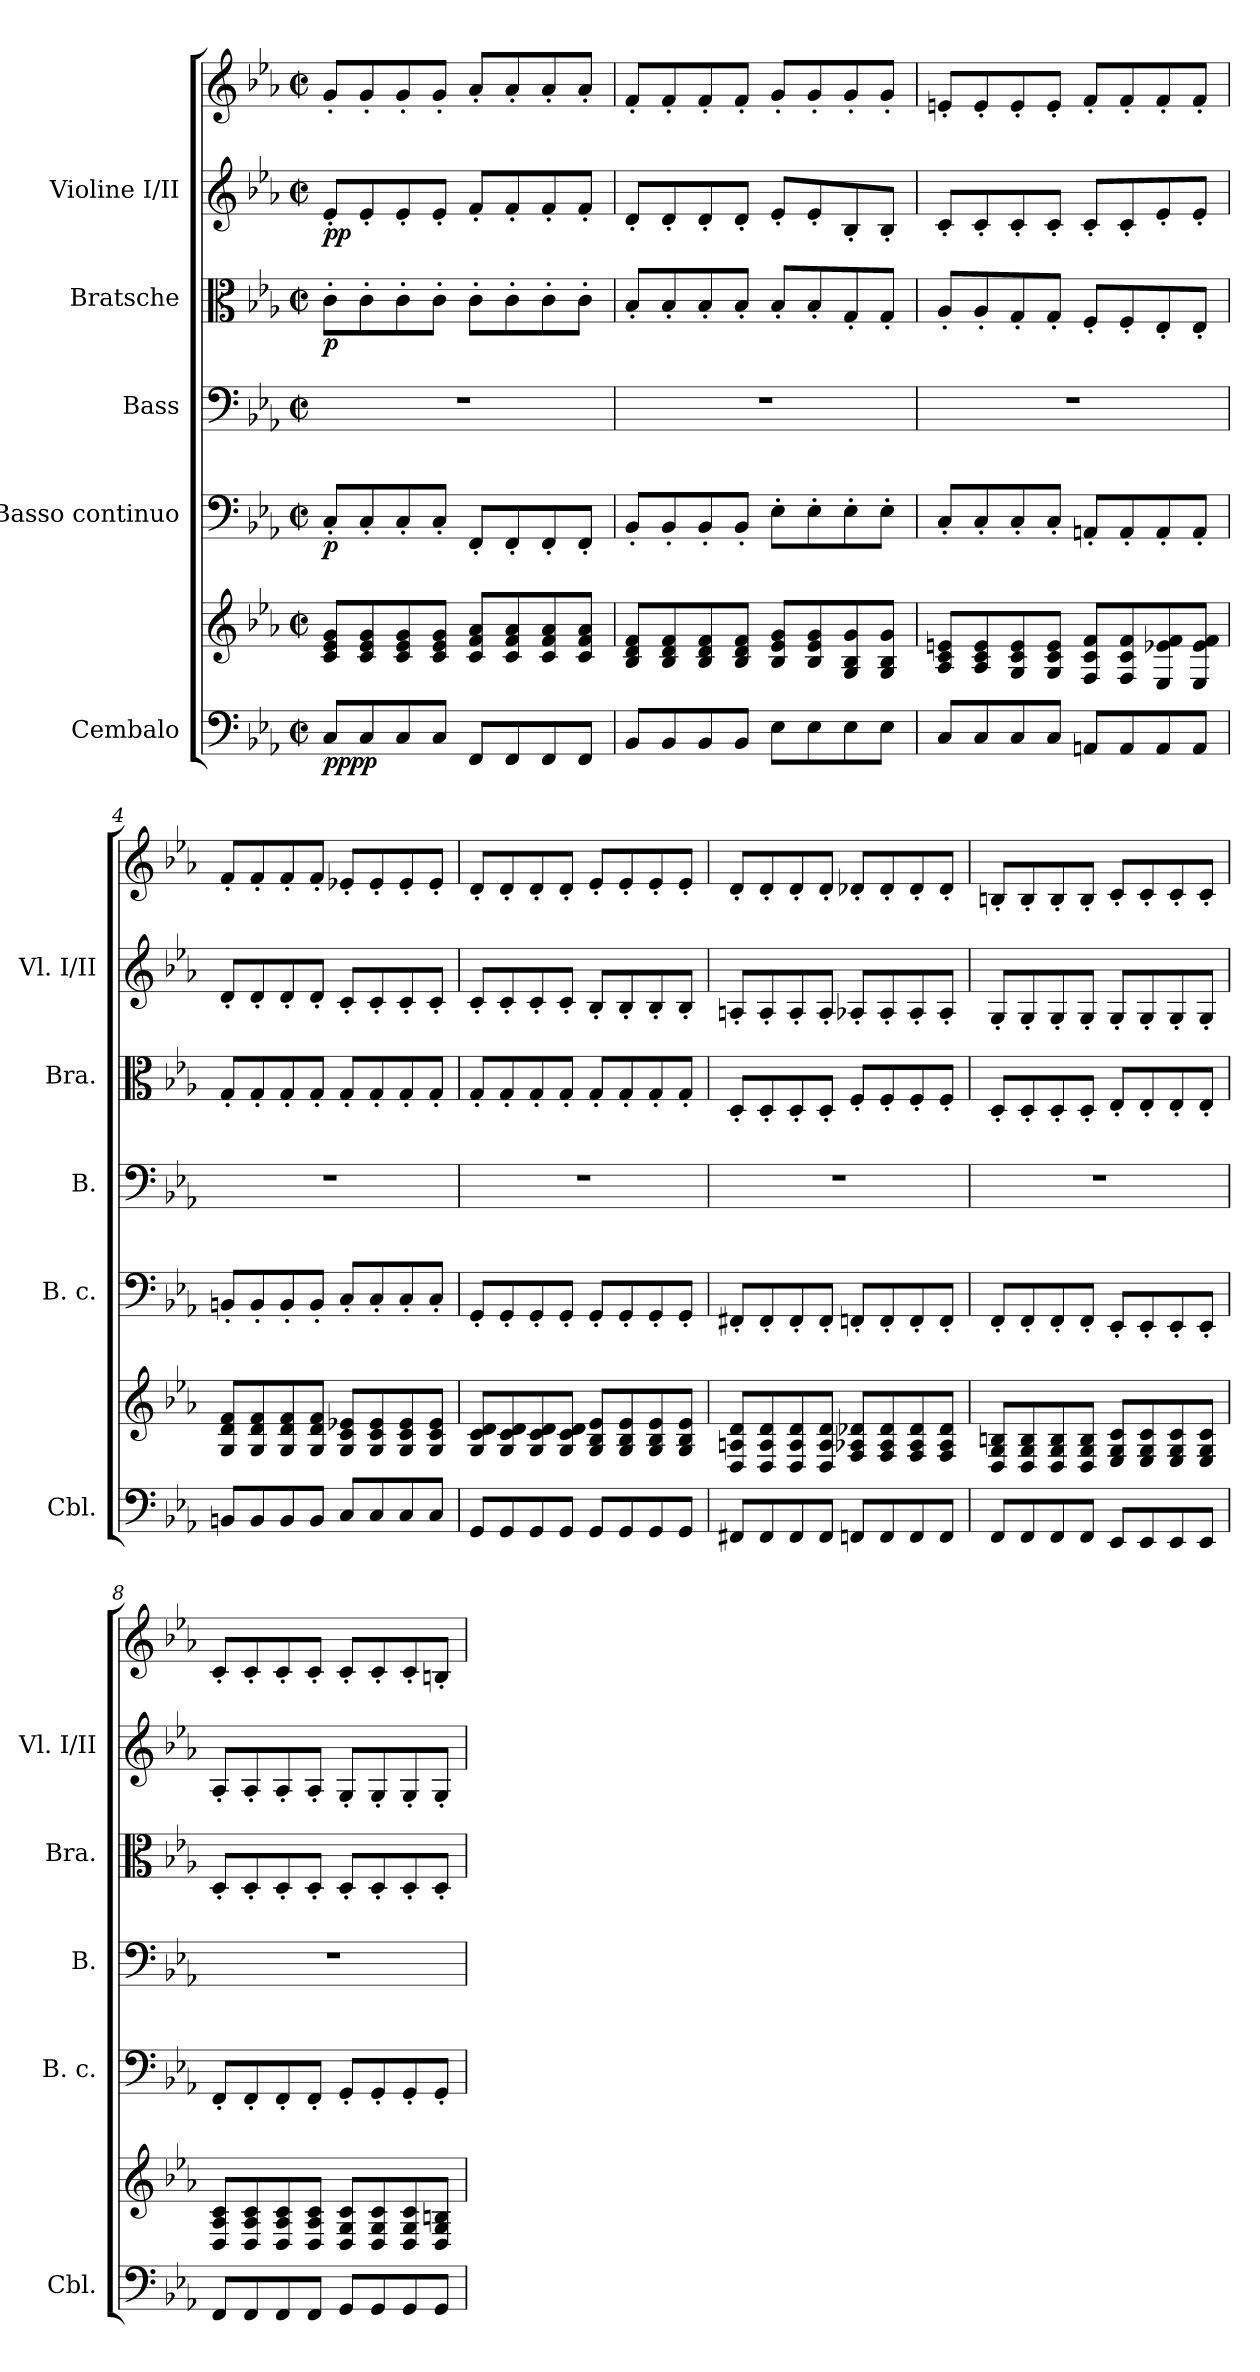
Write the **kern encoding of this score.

**kern	**kern	**dynam	**kern	**dynam	**kern	**kern	**dynam	**kern	**kern	**dynam
*part5	*part5	*part5	*part4	*part4	*part3	*part2	*part2	*part1	*part1	*part1
*staff7	*staff6	*staff6/7	*staff5	*staff5	*staff4	*staff3	*staff3	*staff2	*staff1	*staff1/2
*I"Cembalo	*	*	*I"Basso continuo	*	*I"Bass	*I"Bratsche	*	*I"Violine I/II	*	*
*I'Cbl.	*	*	*I'B. c.	*	*I'B.	*I'Bra.	*	*I'Vl. I/II	*	*
*clefF4	*clefG2	*	*clefF4	*	*clefF4	*clefC3	*	*clefG2	*clefG2	*
*k[b-e-a-]	*k[b-e-a-]	*	*k[b-e-a-]	*	*k[b-e-a-]	*k[b-e-a-]	*	*k[b-e-a-]	*k[b-e-a-]	*
*M2/2	*M2/2	*	*M2/2	*	*M2/2	*M2/2	*	*M2/2	*M2/2	*
*met(c|)	*met(c|)	*	*met(c|)	*	*met(c|)	*met(c|)	*	*met(c|)	*met(c|)	*
*MM56	*MM56	*	*MM56	*	*MM56	*MM56	*	*MM56	*MM56	*
=1	=1	=1	=1	=1	=1	=1	=1	=1	=1	=1
!	!	!LO:DY:b=2	!	!	!	!	!	!	!	!
!	!	!LO:DY:n=1:b	!	!	!	!	!	!	!	!
!	!	!LO:DY:n=2:b	!	!	!	!	!	!	!	!
!	!	!LO:DY:n=3:b	!	!LO:DY:b	!	!	!LO:DY:b	!	!	!LO:DY:b=2
!	!	!	!	!	!	!	!	!	!	!LO:DY:n=1:b
8C/L	8c/ 8e-/ 8g/L	p p p p	8C'/L	p	1r	8c'\L	p	8e-'/L	8g'/L	p p
8C/	8c/ 8e-/ 8g/	.	8C'/	.	.	8c'\	.	8e-'/	8g'/	.
8C/	8c/ 8e-/ 8g/	.	8C'/	.	.	8c'\	.	8e-'/	8g'/	.
8C/J	8c/ 8e-/ 8g/J	.	8C'/J	.	.	8c'\J	.	8e-'/J	8g'/J	.
8FF/L	8c/ 8f/ 8a-/L	.	8FF'/L	.	.	8c'\L	.	8f'/L	8a-'/L	.
8FF/	8c/ 8f/ 8a-/	.	8FF'/	.	.	8c'\	.	8f'/	8a-'/	.
8FF/	8c/ 8f/ 8a-/	.	8FF'/	.	.	8c'\	.	8f'/	8a-'/	.
8FF/J	8c/ 8f/ 8a-/J	.	8FF'/J	.	.	8c'\J	.	8f'/J	8a-'/J	.
=2	=2	=2	=2	=2	=2	=2	=2	=2	=2	=2
8BB-/L	8B-/ 8d/ 8f/L	.	8BB-'/L	.	1r	8B-'/L	.	8d'/L	8f'/L	.
8BB-/	8B-/ 8d/ 8f/	.	8BB-'/	.	.	8B-'/	.	8d'/	8f'/	.
8BB-/	8B-/ 8d/ 8f/	.	8BB-'/	.	.	8B-'/	.	8d'/	8f'/	.
8BB-/J	8B-/ 8d/ 8f/J	.	8BB-'/J	.	.	8B-'/J	.	8d'/J	8f'/J	.
8E-\L	8B-/ 8e-/ 8g/L	.	8E-'\L	.	.	8B-'/L	.	8e-'/L	8g'/L	.
8E-\	8B-/ 8e-/ 8g/	.	8E-'\	.	.	8B-'/	.	8e-'/	8g'/	.
8E-\	8G/ 8B-/ 8g/	.	8E-'\	.	.	8G'/	.	8B-'/	8g'/	.
8E-\J	8G/ 8B-/ 8g/J	.	8E-'\J	.	.	8G'/J	.	8B-'/J	8g'/J	.
=3	=3	=3	=3	=3	=3	=3	=3	=3	=3	=3
8C/L	8A-/ 8c/ 8en/L	.	8C'/L	.	1r	8A-'/L	.	8c'/L	8en'/L	.
8C/	8A-/ 8c/ 8e/	.	8C'/	.	.	8A-'/	.	8c'/	8e'/	.
8C/	8G/ 8c/ 8e/	.	8C'/	.	.	8G'/	.	8c'/	8e'/	.
8C/J	8G/ 8c/ 8e/J	.	8C'/J	.	.	8G'/J	.	8c'/J	8e'/J	.
8AAn/L	8F/ 8c/ 8f/L	.	8AAn'/L	.	.	8F'/L	.	8c'/L	8f'/L	.
8AA/	8F/ 8c/ 8f/	.	8AA'/	.	.	8F'/	.	8c'/	8f'/	.
8AA/	8E-/ 8e-X/ 8f/	.	8AA'/	.	.	8E-'/	.	8e-'/	8f'/	.
8AA/J	8E-/ 8e-/ 8f/J	.	8AA'/J	.	.	8E-'/J	.	8e-'/J	8f'/J	.
=4	=4	=4	=4	=4	=4	=4	=4	=4	=4	=4
8BBn/L	8G/ 8d/ 8f/L	.	8BBn'/L	.	1r	8G'/L	.	8d'/L	8f'/L	.
8BB/	8G/ 8d/ 8f/	.	8BB'/	.	.	8G'/	.	8d'/	8f'/	.
8BB/	8G/ 8d/ 8f/	.	8BB'/	.	.	8G'/	.	8d'/	8f'/	.
8BB/J	8G/ 8d/ 8f/J	.	8BB'/J	.	.	8G'/J	.	8d'/J	8f'/J	.
8C/L	8G/ 8c/ 8e-X/L	.	8C'/L	.	.	8G'/L	.	8c'/L	8e-X'/L	.
8C/	8G/ 8c/ 8e-/	.	8C'/	.	.	8G'/	.	8c'/	8e-'/	.
8C/	8G/ 8c/ 8e-/	.	8C'/	.	.	8G'/	.	8c'/	8e-'/	.
8C/J	8G/ 8c/ 8e-/J	.	8C'/J	.	.	8G'/J	.	8c'/J	8e-'/J	.
!!LO:LB:g=z
=5	=5	=5	=5	=5	=5	=5	=5	=5	=5	=5
8GG/L	8G/ 8c/ 8d/L	.	8GG'/L	.	1r	8G'/L	.	8c'/L	8d'/L	.
8GG/	8G/ 8c/ 8d/	.	8GG'/	.	.	8G'/	.	8c'/	8d'/	.
8GG/	8G/ 8c/ 8d/	.	8GG'/	.	.	8G'/	.	8c'/	8d'/	.
8GG/J	8G/ 8c/ 8d/J	.	8GG'/J	.	.	8G'/J	.	8c'/J	8d'/J	.
8GG/L	8G/ 8B-/ 8e-/L	.	8GG'/L	.	.	8G'/L	.	8B-'/L	8e-'/L	.
8GG/	8G/ 8B-/ 8e-/	.	8GG'/	.	.	8G'/	.	8B-'/	8e-'/	.
8GG/	8G/ 8B-/ 8e-/	.	8GG'/	.	.	8G'/	.	8B-'/	8e-'/	.
8GG/J	8G/ 8B-/ 8e-/J	.	8GG'/J	.	.	8G'/J	.	8B-'/J	8e-'/J	.
=6	=6	=6	=6	=6	=6	=6	=6	=6	=6	=6
8FF#X/L	8D/ 8An/ 8d/L	.	8FF#X'/L	.	1r	8D'/L	.	8An'/L	8d'/L	.
8FF#/	8D/ 8A/ 8d/	.	8FF#'/	.	.	8D'/	.	8A'/	8d'/	.
8FF#/	8D/ 8A/ 8d/	.	8FF#'/	.	.	8D'/	.	8A'/	8d'/	.
8FF#/J	8D/ 8A/ 8d/J	.	8FF#'/J	.	.	8D'/J	.	8A'/J	8d'/J	.
8FFn/L	8F/ 8A-X/ 8d-X/L	.	8FFn'/L	.	.	8F'/L	.	8A-X'/L	8d-X'/L	.
8FF/	8F/ 8A-/ 8d-/	.	8FF'/	.	.	8F'/	.	8A-'/	8d-'/	.
8FF/	8F/ 8A-/ 8d-/	.	8FF'/	.	.	8F'/	.	8A-'/	8d-'/	.
8FF/J	8F/ 8A-/ 8d-/J	.	8FF'/J	.	.	8F'/J	.	8A-'/J	8d-'/J	.
=7	=7	=7	=7	=7	=7	=7	=7	=7	=7	=7
8FF/L	8D/ 8G/ 8Bn/L	.	8FF'/L	.	1r	8D'/L	.	8G'/L	8Bn'/L	.
8FF/	8D/ 8G/ 8B/	.	8FF'/	.	.	8D'/	.	8G'/	8B'/	.
8FF/	8D/ 8G/ 8B/	.	8FF'/	.	.	8D'/	.	8G'/	8B'/	.
8FF/J	8D/ 8G/ 8B/J	.	8FF'/J	.	.	8D'/J	.	8G'/J	8B'/J	.
8EE-/L	8E-/ 8G/ 8c/L	.	8EE-'/L	.	.	8E-'/L	.	8G'/L	8c'/L	.
8EE-/	8E-/ 8G/ 8c/	.	8EE-'/	.	.	8E-'/	.	8G'/	8c'/	.
8EE-/	8E-/ 8G/ 8c/	.	8EE-'/	.	.	8E-'/	.	8G'/	8c'/	.
8EE-/J	8E-/ 8G/ 8c/J	.	8EE-'/J	.	.	8E-'/J	.	8G'/J	8c'/J	.
=8	=8	=8	=8	=8	=8	=8	=8	=8	=8	=8
8FF/L	8D/ 8A-/ 8c/L	.	8FF'/L	.	1r	8D'/L	.	8A-'/L	8c'/L	.
8FF/	8D/ 8A-/ 8c/	.	8FF'/	.	.	8D'/	.	8A-'/	8c'/	.
8FF/	8D/ 8A-/ 8c/	.	8FF'/	.	.	8D'/	.	8A-'/	8c'/	.
8FF/J	8D/ 8A-/ 8c/J	.	8FF'/J	.	.	8D'/J	.	8A-'/J	8c'/J	.
8GG/L	8D/ 8G/ 8c/L	.	8GG'/L	.	.	8D'/L	.	8G'/L	8c'/L	.
8GG/	8D/ 8G/ 8c/	.	8GG'/	.	.	8D'/	.	8G'/	8c'/	.
8GG/	8D/ 8G/ 8c/	.	8GG'/	.	.	8D'/	.	8G'/	8c'/	.
8GG/J	8D/ 8G/ 8Bn/J	.	8GG'/J	.	.	8D'/J	.	8G'/J	8Bn'/J	.
=	=	=	=	=	=	=	=	=	=	=
*-	*-	*-	*-	*-	*-	*-	*-	*-	*-	*-
